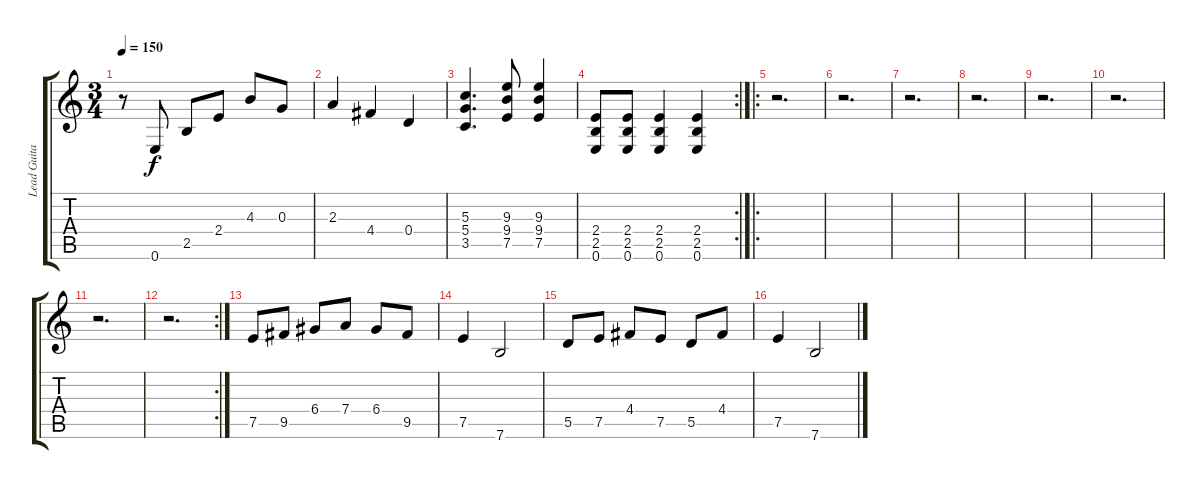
\track ("Lead Guitar 2" "Lead Guita") {instrument overdrivenguitar}
\staff {score tabs}
\tuning (E4 B3 G3 D3 A2 E2) {hide}
\ts (3 4)
\tempo 150
\clef g2
\ks c
r.8{dy f} 0.6.8 2.5.8 2.4.8 4.3.8 0.3.8 |
2.3.4 4.4.4 0.4.4 |
(5.3 5.4 3.5).4{d} (9.3 9.4 7.5).8 (9.3 9.4 7.5).4 |
\rc 2
(2.4 2.5 0.6).8 (2.4 2.5 0.6).8 (2.4 2.5 0.6).4 (2.4 2.5 0.6).4 |
\ro
r.2{d} |
r.2{d} |
r.2{d} |
r.2{d} |
r.2{d} |
r.2{d} |
r.2{d} |
\rc 2
r.2{d} |
7.5.8 9.5.8 6.4.8 7.4.8 6.4.8 9.5.8 |
7.5.4 7.6.2 |
5.5.8 7.5.8 4.4.8 7.5.8 5.5.8 4.4.8 |
7.5.4 7.6.2
